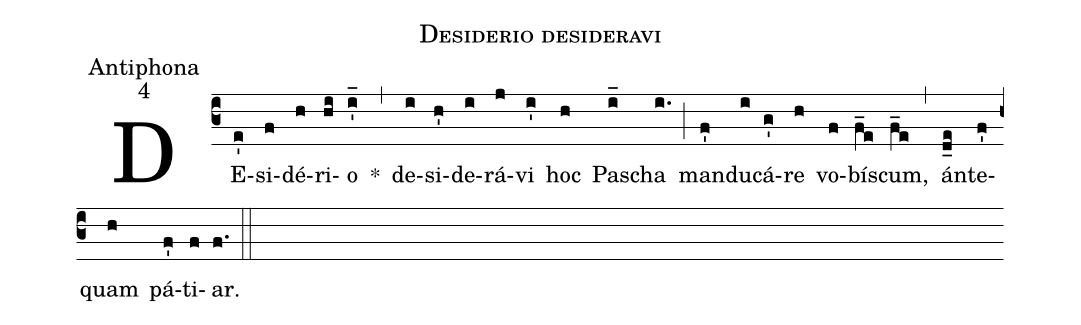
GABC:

name:Desiderio desideravi;
office-part:Antiphona;
mode:4;
%%
(c3) DE(e')si(f)dé(h)ri(hi)o(i'_) *(,) de(i)si(h')de(i)rá(j)vi(i') hoc(h) Pa(i_)scha(i.) (;) man(f')du(i)cá(g')re(h) vo(f)bí(f_e)scum,(f_e) (,) án(d_e)te(f')quam(h) pá(f')ti(f)ar.(f.) (::)
